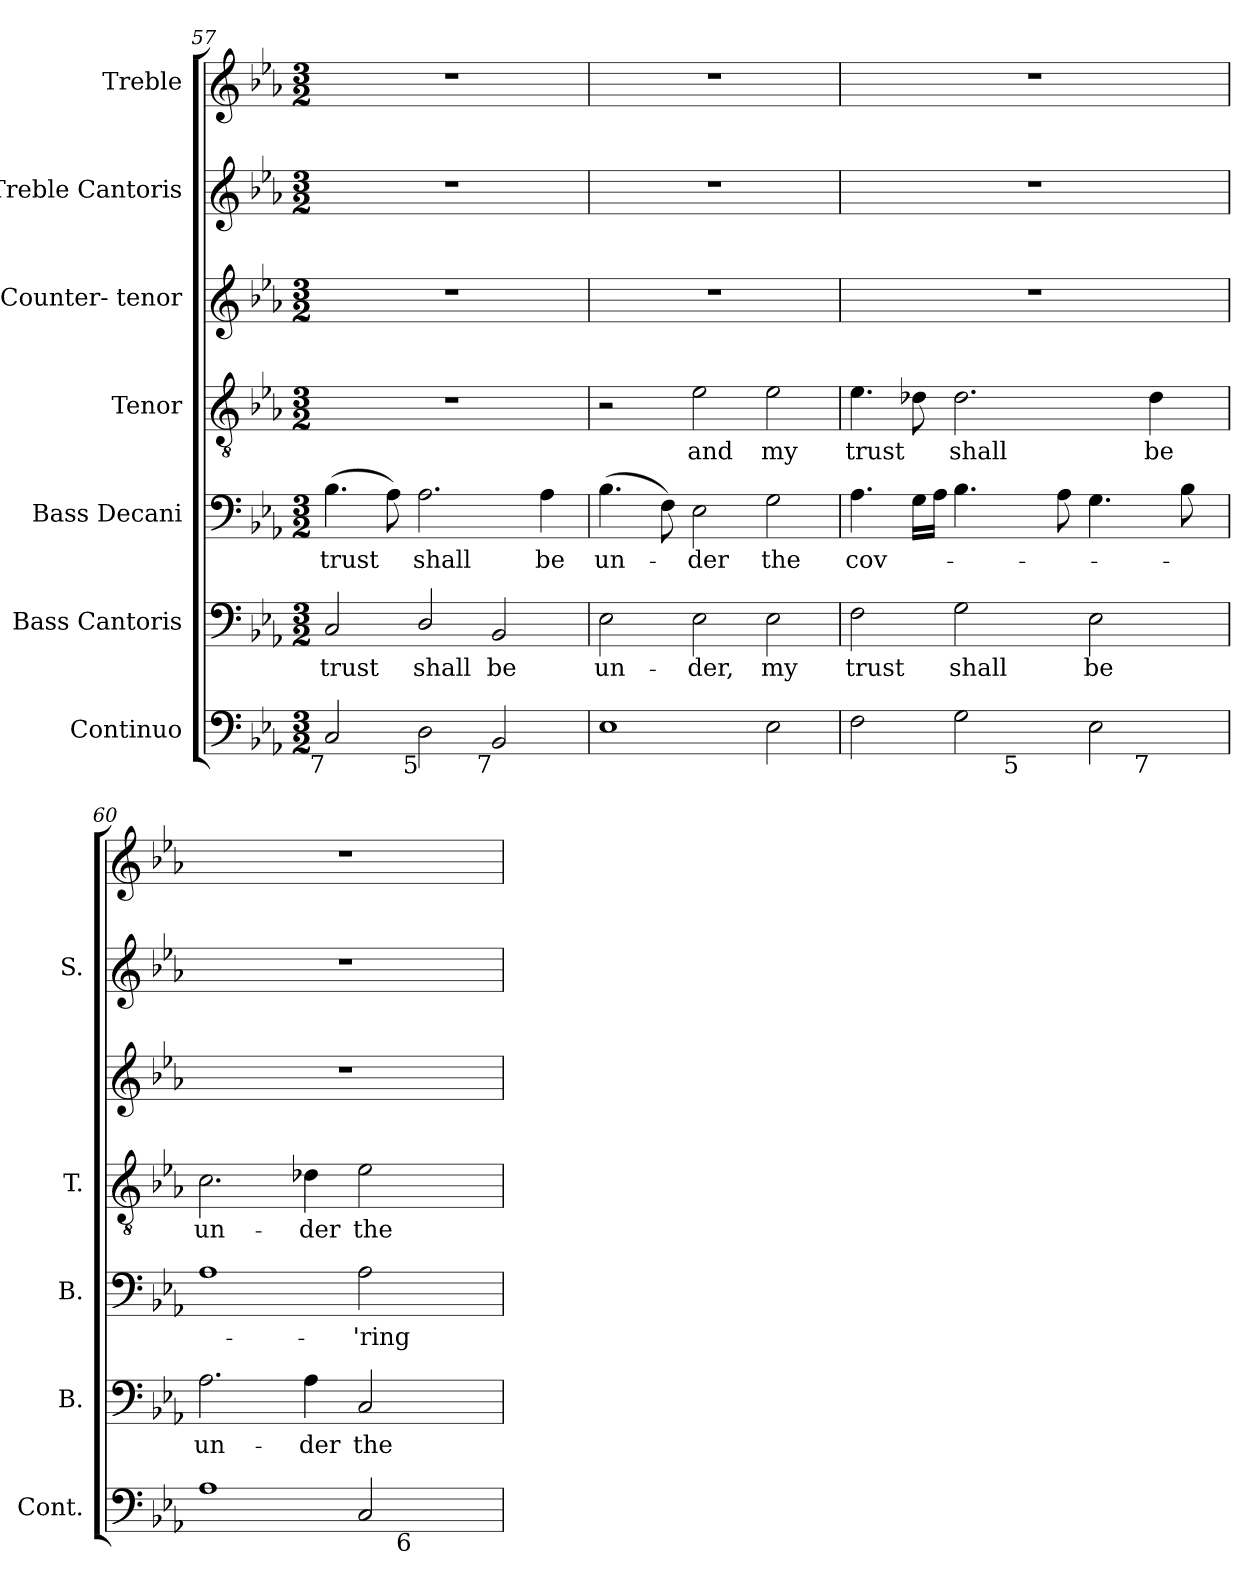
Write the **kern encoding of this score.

**kern	**kern	**text	**kern	**text	**kern	**text	**kern	**kern	**kern
*part7	*part6	*part6	*part5	*part5	*part4	*part4	*part3	*part2	*part1
*staff7	*staff6	*staff6	*staff5	*staff5	*staff4	*staff4	*staff3	*staff2	*staff1
*I"Continuo	*I"Bass Cantoris	*	*I"Bass Decani	*	*I"Tenor	*	*I"Counter- tenor	*I"Treble Cantoris	*I"Treble
*I'Cont.	*I'B.	*	*I'B.	*	*I'T.	*	*	*I'S.	*
*clefF4	*clefF4	*	*clefF4	*	*clefGv2	*	*clefG2	*clefG2	*clefG2
*	*	*	*	*	*ITrd7c12	*	*	*	*
*k[b-e-a-]	*k[b-e-a-]	*	*k[b-e-a-]	*	*k[b-e-a-]	*	*k[b-e-a-]	*k[b-e-a-]	*k[b-e-a-]
*E-:	*E-:	*	*E-:	*	*E-:	*	*E-:	*E-:	*E-:
*M3/2	*M3/2	*	*M3/2	*	*M3/2	*	*M3/2	*M3/2	*M3/2
=57	=57	=57	=57	=57	=57	=57	=57	=57	=57
!	!	!LO:LY:b:color=#000000	!	!	!	!	!	!	!
!LO:TX:b:rj:t=7	!	!	!	!	!	!	!	!	!
!	!	!	!	!LO:LY:b:color=#000000	!LO:N:vis=1	!	!LO:N:vis=1	!LO:N:vis=1	!LO:N:vis=1
2Ci/	2Ci/	trust	(4.B-i\	trust	1.r	.	1.r	1.r	1.r
.	.	.	8A-i\)	.	.	.	.	.	.
!	!	!LO:LY:b:color=#000000	!	!	!	!	!	!	!
!LO:TX:b:rj:t=5	!	!	!	!	!	!	!	!	!
!	!	!	!	!LO:LY:b:color=#000000	!	!	!	!	!
2Di\	2Di/	shall	2.A-i\	shall	.	.	.	.	.
!LO:TX:b:rj:t=7	!	!	!	!	!	!	!	!	!
!	!	!LO:LY:b:color=#000000	!	!	!	!	!	!	!
2BB-i/	2BB-i/	be	.	.	.	.	.	.	.
!	!	!	!	!LO:LY:b:color=#000000	!	!	!	!	!
.	.	.	4A-i\	be	.	.	.	.	.
=58	=58	=58	=58	=58	=58	=58	=58	=58	=58
!	!	!LO:LY:b:color=#000000	!	!	!	!	!	!	!
!	!	!	!	!LO:LY:b:color=#000000	!	!	!LO:N:vis=1	!LO:N:vis=1	!LO:N:vis=1
1E-i	2E-i\	un-	(4.B-i\	un-	2r	.	1.r	1.r	1.r
.	.	.	8Fi\)	.	.	.	.	.	.
!	!	!LO:LY:b:color=#000000	!	!	!	!	!	!	!
!	!	!	!	!LO:LY:b:color=#000000	!	!	!	!	!
!	!	!	!	!	!	!LO:LY:b:color=#000000	!	!	!
.	2E-i\	-der,	2E-i\	-der	2E-i\	and	.	.	.
!	!	!LO:LY:b:color=#000000	!	!	!	!	!	!	!
!	!	!	!	!LO:LY:b:color=#000000	!	!	!	!	!
!	!	!	!	!	!	!LO:LY:b:color=#000000	!	!	!
2E-i\	2E-i\	my	2Gi\	the	2E-i\	my	.	.	.
=59	=59	=59	=59	=59	=59	=59	=59	=59	=59
!	!	!LO:LY:b:color=#000000	!	!	!	!	!	!	!
!	!	!	!	!LO:LY:b:color=#000000	!	!	!	!	!
!LO:TX:b:rj:t=7	!	!	!	!	!	!	!	!	!
!	!	!	!	!	!	!LO:LY:b:color=#000000	!LO:N:vis=1	!LO:N:vis=1	!LO:N:vis=1
*^	*	*	*	*	*	*	*	*	*
*	*^	*	*	*	*	*	*	*	*	*
2Fi\	2ryy	1ryy	2Fi\	trust	4.A-i\	cov-	4.E-i\	trust	1.r	1.r	1.r
.	.	.	.	.	16Gi\LL	.	8D-Xi\	.	.	.	.
.	.	.	.	.	16A-i\JJ	.	.	.	.	.	.
!	!	!	!	!LO:LY:b:color=#000000	!	!	!	!	!	!	!
!	!	!	!	!	!	!	!	!LO:LY:b:color=#000000	!	!	!
2Gi\	8ryy	.	2Gi\	shall	4.B-i\	.	2.D-i\	shall	.	.	.
.	16ryy	.	.	.	.	.	.	.	.	.	.
.	64ryy	.	.	.	.	.	.	.	.	.	.
.	512.ryy	.	.	.	.	.	.	.	.	.	.
!	!LO:TX:b:rj:t=5	!	!	!	!	!	!	!	!	!	!
.	2ryy	.	.	.	.	.	.	.	.	.	.
.	.	.	.	.	8A-i\	.	.	.	.	.	.
!	!	!	!	!LO:LY:b:color=#000000	!	!	!	!	!	!	!
2E-i\	.	4ryy	2E-i\	be	4.Gi\	.	.	.	.	.	.
.	4ryy	.	.	.	.	.	.	.	.	.	.
!	!	!LO:TX:b:rj:t=7	!	!	!	!	!	!	!	!	!
!	!	!	!	!	!	!	!	!LO:LY:b:color=#000000	!	!	!
.	.	4ryy	.	.	.	.	4D-i\	be	.	.	.
.	.	.	.	.	8B-i\	.	.	.	.	.	.
.	32ryy	.	.	.	.	.	.	.	.	.	.
.	128ryy	.	.	.	.	.	.	.	.	.	.
.	256ryy	.	.	.	.	.	.	.	.	.	.
.	1024ryy	.	.	.	.	.	.	.	.	.	.
*v	*v	*v	*	*	*	*	*	*	*	*	*
!!LO:LB:g=z
=60	=60	=60	=60	=60	=60	=60	=60	=60	=60
*^	*	*	*	*	*	*	*	*	*
*	*^	*	*	*	*	*	*	*	*	*
!	!	!	!	!LO:LY:b:color=#000000	!	!	!	!	!	!	!
*v	*v	*v	*	*	*	*	*	*	*	*	*
*^	*	*	*	*	*	*	*	*	*
*	*^	*	*	*	*	*	*	*	*	*
!	!	!	!	!	!	!	!	!LO:LY:b:color=#000000	!LO:N:vis=1	!LO:N:vis=1	!LO:N:vis=1
*	*v	*v	*	*	*	*	*	*	*	*	*
1A-i	1ryy	2.A-i\	un-	1A-i	.	2.Ci\	un-	1.r	1.r	1.r
!	!	!	!LO:LY:b:color=#000000	!	!	!	!	!	!	!
!	!	!	!	!	!	!	!LO:LY:b:color=#000000	!	!	!
.	.	4A-i\	-der	.	.	4D-Xi\	-der	.	.	.
!	!	!	!LO:LY:b:color=#000000	!	!	!	!	!	!	!
!	!	!	!	!	!LO:LY:b:color=#000000	!	!	!	!	!
!	!	!	!	!	!	!	!LO:LY:b:color=#000000	!	!	!
2Ci/	16ryy	2Ci/	the	2A-i\	-'ring	2E-i\	the	.	.	.
.	32ryy	.	.	.	.	.	.	.	.	.
.	64...ryy	.	.	.	.	.	.	.	.	.
!	!LO:TX:b:rj:t=6	!	!	!	!	!	!	!	!	!
.	4ryy	.	.	.	.	.	.	.	.	.
.	8ryy	.	.	.	.	.	.	.	.	.
.	512ryy	.	.	.	.	.	.	.	.	.
*v	*v	*	*	*	*	*	*	*	*	*
=	=	=	=	=	=	=	=	=	=
*-	*-	*-	*-	*-	*-	*-	*-	*-	*-
